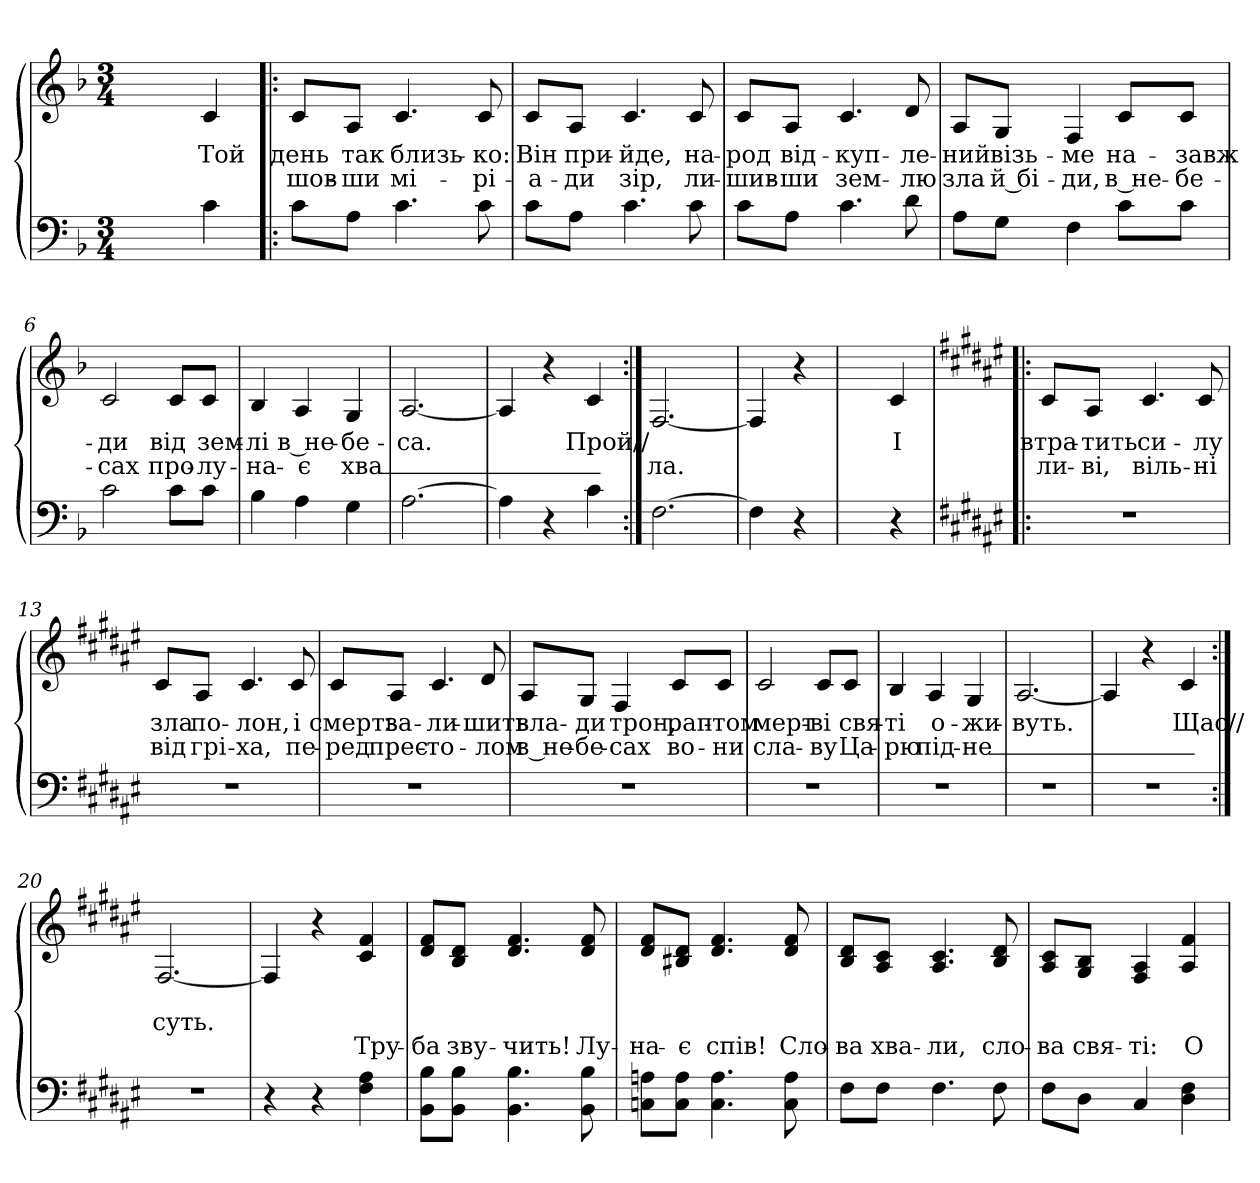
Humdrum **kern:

**kern	**kern	**text	**text	**text
*part2	*part1	*part1	*part1	*part1
*staff2	*staff1	*staff1	*staff1	*staff1
*clefF4	*clefG2	*	*	*
*k[b-]	*k[b-]	*	*	*
*F:	*F:	*	*	*
*M3/4	*M3/4	*	*	*
=1	=1	=1	=1	=1
2ryy	2ryy	.	.	.
!	!	!LO:LY:b	!	!
4c\	4c/	Той	.	.
=2!|:	=2!|:	=2!|:	=2!|:	=2!|:
!	!	!LO:LY:b	!LO:LY:b	!
8c\L	8c/L	день	шов-	.
!	!	!LO:LY:b	!LO:LY:b	!
8A\J	8A/J	так	-ши	.
!	!	!LO:LY:b	!LO:LY:b	!
4.c\	4.c/	близь-	мі-	.
!	!	!LO:LY:b	!LO:LY:b	!
8c\	8c/	-ко:	-рі-	.
=3	=3	=3	=3	=3
!	!	!LO:LY:b	!LO:LY:b	!
8c\L	8c/L	Він	-а-	.
!	!	!LO:LY:b	!LO:LY:b	!
8A\J	8A/J	при-	-ди	.
!	!	!LO:LY:b	!LO:LY:b	!
4.c\	4.c/	-йде,	зір,	.
!	!	!LO:LY:b	!LO:LY:b	!
8c\	8c/	на-	ли-	.
=4	=4	=4	=4	=4
!	!	!LO:LY:b	!LO:LY:b	!
8c\L	8c/L	-род	-шив-	.
!	!	!LO:LY:b	!LO:LY:b	!
8A\J	8A/J	від-	-ши	.
!	!	!LO:LY:b	!LO:LY:b	!
4.c\	4.c/	-куп-	зем-	.
!	!	!LO:LY:b	!LO:LY:b	!
8d\	8d/	-ле-	-лю	.
!!LO:LB:g=z
=5	=5	=5	=5	=5
!	!	!LO:LY:b	!LO:LY:b	!
8A\L	8A/L	-ний	зла	.
!	!	!LO:LY:b	!LO:LY:b	!
8G\J	8G/J	візь-	й бі-	.
!	!	!LO:LY:b	!LO:LY:b	!
4F\	4F/	-ме	-ди,	.
!	!	!LO:LY:b	!LO:LY:b	!
8c\L	8c/L	на-	в не-	.
!	!	!LO:LY:b	!LO:LY:b	!
8c\J	8c/J	-завж-	-бе-	.
=6	=6	=6	=6	=6
!	!	!LO:LY:b	!LO:LY:b	!
2c\	2c/	-ди	-сах	.
!	!	!LO:LY:b	!LO:LY:b	!
8c\L	8c/L	від	про-	.
!	!	!LO:LY:b	!LO:LY:b	!
8c\J	8c/J	зем-	-лу-	.
=7	=7	=7	=7	=7
!	!	!LO:LY:b	!LO:LY:b	!
4B-\	4B-/	-лі	-на-	.
!	!	!LO:LY:b	!LO:LY:b	!
4A\	4A/	в не-	-є	.
!	!	!LO:LY:b	!LO:LY:b	!
4G\	4G/	-бе-	хва_	.
=8	=8	=8	=8	=8
!	!	!LO:LY:b	!	!
[2.A\	[2.A/	-са.	.	.
=9	=9	=9	=9	=9
4A\]	4A/]	.	.	.
4r	4r	.	.	.
!	!	!LO:LY:b	!	!
4c\	4c/	Прой//	.	.
=10:|!	=10:|!	=10:|!	=10:|!	=10:|!
!	!	!	!LO:LY:b	!
[2.F\	[2.F/	.	ла.	.
=11	=11	=11	=11	=11
4F\]	4F/]	.	.	.
4r	4r	.	.	.
!!LO:LB:g=z
=11X1	=11X1	=11X1	=11X1	=11X1
!	!	!LO:LY:b	!	!
4r	4c/	І	.	.
=12!|:	=12!|:	=12!|:	=12!|:	=12!|:
*k[f#c#g#d#a#e#]	*k[f#c#g#d#a#e#]	*	*	*
*F#:	*F#:	*	*	*
!	!	!LO:LY:b	!LO:LY:b	!
2.r	8c#/L	втра-	ли-	.
!	!	!LO:LY:b	!LO:LY:b	!
.	8A#/J	-тить	-ві,	.
!	!	!LO:LY:b	!LO:LY:b	!
.	4.c#/	си-	віль-	.
!	!	!LO:LY:b	!LO:LY:b	!
.	8c#/	-лу	-ні	.
=13	=13	=13	=13	=13
!	!	!LO:LY:b	!LO:LY:b	!
2.r	8c#/L	зла	від	.
!	!	!LO:LY:b	!LO:LY:b	!
.	8A#/J	по-	грі-	.
!	!	!LO:LY:b	!LO:LY:b	!
.	4.c#/	-лон,	-ха,	.
!	!	!LO:LY:b	!LO:LY:b	!
.	8c#/	i	пе-	.
=14	=14	=14	=14	=14
!	!	!LO:LY:b	!LO:LY:b	!
2.r	8c#/L	смерть	-ред	.
!	!	!LO:LY:b	!LO:LY:b	!
.	8A#/J	за-	прес-	.
!	!	!LO:LY:b	!LO:LY:b	!
.	4.c#/	-ли-	-то-	.
!	!	!LO:LY:b	!LO:LY:b	!
.	8d#/	-шить	-лом	.
!!LO:LB:g=z
=15	=15	=15	=15	=15
!	!	!LO:LY:b	!LO:LY:b	!
2.r	8A#/L	вла-	в не-	.
!	!	!LO:LY:b	!LO:LY:b	!
.	8G#/J	-ди	-бе-	.
!	!	!LO:LY:b	!LO:LY:b	!
.	4F#/	трон,	-сах	.
!	!	!LO:LY:b	!LO:LY:b	!
.	8c#/L	pап-	во-	.
!	!	!LO:LY:b	!LO:LY:b	!
.	8c#/J	-том	-ни	.
=16	=16	=16	=16	=16
!	!	!LO:LY:b	!LO:LY:b	!
2.r	2c#/	мерт-	сла-	.
!	!	!LO:LY:b	!LO:LY:b	!
.	8c#/L	-ві	-ву	.
!	!	!LO:LY:b	!LO:LY:b	!
.	8c#/J	свя-	Ца-	.
=17	=17	=17	=17	=17
!	!	!LO:LY:b	!LO:LY:b	!
2.r	4B/	-ті	-рю	.
!	!	!LO:LY:b	!LO:LY:b	!
.	4A#/	о-	під-	.
!	!	!LO:LY:b	!LO:LY:b	!
.	4G#/	-жи-	-не_	.
=18	=18	=18	=18	=18
!	!	!LO:LY:b	!	!
2.r	[2.A#/	-вуть.	.	.
=19	=19	=19	=19	=19
2.r	4A#/]	.	.	.
.	4r	.	.	.
!	!	!LO:LY:b	!	!
.	4c#/	Щас//	.	.
!!LO:LB:g=z
=20:|!	=20:|!	=20:|!	=20:|!	=20:|!
!	!	!	!LO:LY:b	!
2.r	[2.F#/	.	суть.	.
=21	=21	=21	=21	=21
4r	4F#/]	.	.	.
4r	4r	.	.	.
!	!	!	!	!LO:LY:b
4F#\ 4A#\	4c#/ 4f#/	.	.	Тру-
=22	=22	=22	=22	=22
!	!	!	!	!LO:LY:b
8BB\ 8B\L	8d#/ 8f#/L	.	.	-ба
!	!	!	!	!LO:LY:b
8BB\ 8B\J	8B/ 8d#/J	.	.	зву-
!	!	!	!	!LO:LY:b
4.BB\ 4.B\	4.d#/ 4.f#/	.	.	-чить!
!	!	!	!	!LO:LY:b
8BB\ 8B\	8d#/ 8f#/	.	.	Лу-
=23	=23	=23	=23	=23
!	!	!	!	!LO:LY:b
8Cn\ 8An\L	8d#/ 8f#/L	.	.	-на-
!	!	!	!	!LO:LY:b
8C\ 8A\J	8B#X/ 8d#/J	.	.	-є
!	!	!	!	!LO:LY:b
4.C\ 4.A\	4.d#/ 4.f#/	.	.	спів!
!	!	!	!	!LO:LY:b
8C\ 8A\	8d#/ 8f#/	.	.	Сло-
=24	=24	=24	=24	=24
!	!	!	!	!LO:LY:b
8F#\L	8B/ 8d#/L	.	.	-ва
!	!	!	!	!LO:LY:b
8F#\J	8A#/ 8c#/J	.	.	хва-
!	!	!	!	!LO:LY:b
4.F#\	4.A#/ 4.c#/	.	.	-ли,
!	!	!	!	!LO:LY:b
8F#\	8B/ 8d#/	.	.	сло-
!!LO:LB:g=z
=25	=25	=25	=25	=25
!	!	!	!	!LO:LY:b
8F#\L	8A#/ 8c#/L	.	.	-ва
!	!	!	!	!LO:LY:b
8D#\J	8G#/ 8B/J	.	.	свя-
!	!	!	!	!LO:LY:b
4C#/	4F#/ 4A#/	.	.	-ті:
!	!	!	!	!LO:LY:b
4D#\ 4F#\	4A#/ 4f#/	.	.	О-
=	=	=	=	=
*-	*-	*-	*-	*-
